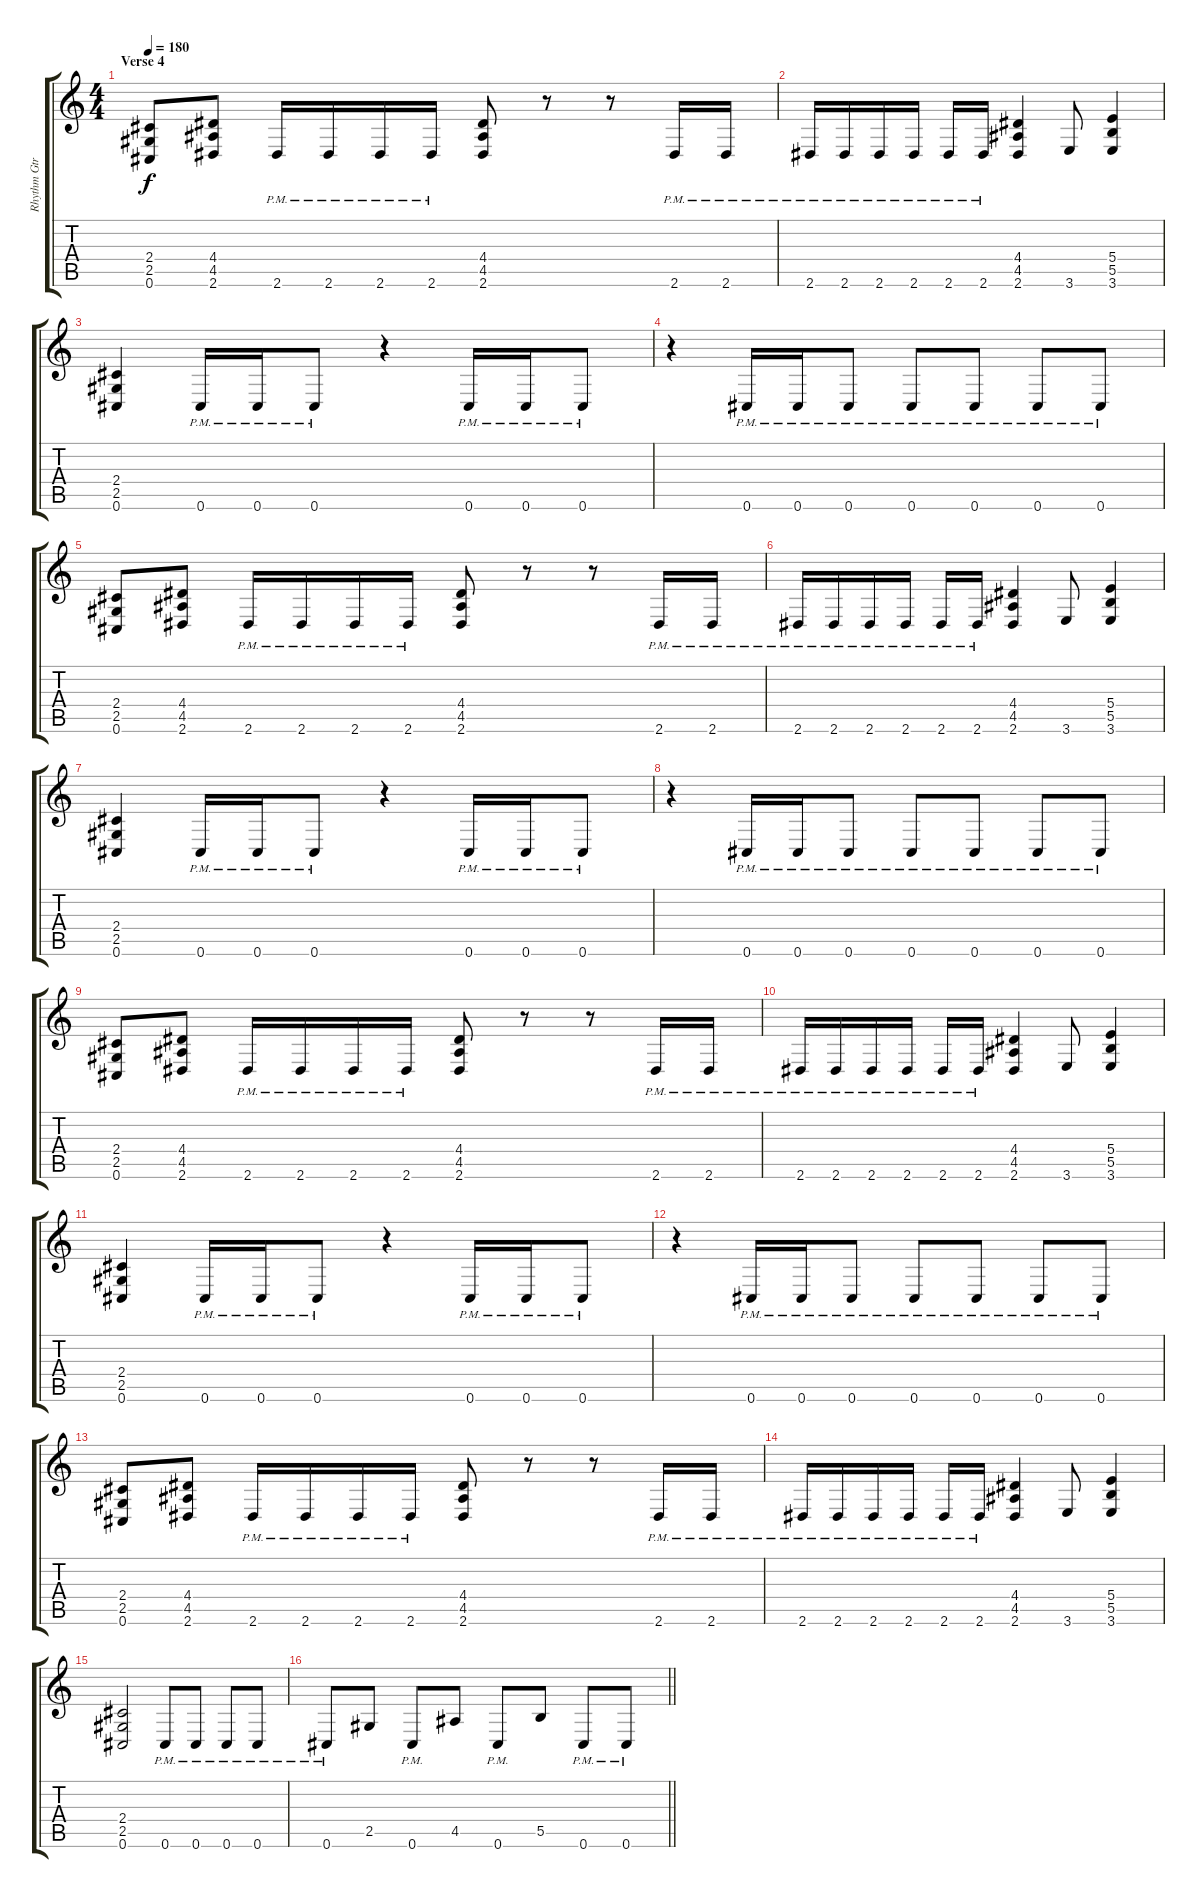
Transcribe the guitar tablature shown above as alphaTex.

\track ("Rhythm Gtr" "Rhythm Gtr") {instrument acousticguitarsteel}
\staff {score tabs}
\tuning (Db4 Ab3 E3 B2 Gb2 Db2) {hide}
\ts (4 4)
\section ("" "Verse 4")
\tempo 180
\clef g2
\ks c
(2.4 2.5 0.6).8{dy f volume 3 instrument overdrivenguitar} (4.4 4.5 2.6).8 2.6{pm}.16 2.6{pm}.16 2.6{pm}.16 2.6{pm}.16 (4.4 4.5 2.6).8 r.8 r.8 2.6{pm}.16 2.6{pm}.16 |
2.6{pm}.16 2.6{pm}.16 2.6{pm}.16 2.6{pm}.16 2.6{pm}.16 2.6{pm}.16 (4.4 4.5 2.6).4 3.6.8 (5.4 5.5 3.6).4 |
(2.4 2.5 0.6).4 0.6{pm}.16 0.6{pm}.16 0.6{pm}.8 r.4 0.6{pm}.16 0.6{pm}.16 0.6{pm}.8 |
r.4 0.6{pm}.16 0.6{pm}.16 0.6{pm}.8 0.6{pm}.8 0.6{pm}.8 0.6{pm}.8 0.6{pm}.8 |
(2.4 2.5 0.6).8 (4.4 4.5 2.6).8 2.6{pm}.16 2.6{pm}.16 2.6{pm}.16 2.6{pm}.16 (4.4 4.5 2.6).8 r.8 r.8 2.6{pm}.16 2.6{pm}.16 |
2.6{pm}.16 2.6{pm}.16 2.6{pm}.16 2.6{pm}.16 2.6{pm}.16 2.6{pm}.16 (4.4 4.5 2.6).4 3.6.8 (5.4 5.5 3.6).4 |
(2.4 2.5 0.6).4 0.6{pm}.16 0.6{pm}.16 0.6{pm}.8 r.4 0.6{pm}.16 0.6{pm}.16 0.6{pm}.8 |
r.4 0.6{pm}.16 0.6{pm}.16 0.6{pm}.8 0.6{pm}.8 0.6{pm}.8 0.6{pm}.8 0.6{pm}.8 |
(2.4 2.5 0.6).8 (4.4 4.5 2.6).8 2.6{pm}.16 2.6{pm}.16 2.6{pm}.16 2.6{pm}.16 (4.4 4.5 2.6).8 r.8 r.8 2.6{pm}.16 2.6{pm}.16 |
2.6{pm}.16 2.6{pm}.16 2.6{pm}.16 2.6{pm}.16 2.6{pm}.16 2.6{pm}.16 (4.4 4.5 2.6).4 3.6.8 (5.4 5.5 3.6).4 |
(2.4 2.5 0.6).4 0.6{pm}.16 0.6{pm}.16 0.6{pm}.8 r.4 0.6{pm}.16 0.6{pm}.16 0.6{pm}.8 |
r.4 0.6{pm}.16 0.6{pm}.16 0.6{pm}.8 0.6{pm}.8 0.6{pm}.8 0.6{pm}.8 0.6{pm}.8 |
(2.4 2.5 0.6).8 (4.4 4.5 2.6).8 2.6{pm}.16 2.6{pm}.16 2.6{pm}.16 2.6{pm}.16 (4.4 4.5 2.6).8 r.8 r.8 2.6{pm}.16 2.6{pm}.16 |
2.6{pm}.16 2.6{pm}.16 2.6{pm}.16 2.6{pm}.16 2.6{pm}.16 2.6{pm}.16 (4.4 4.5 2.6).4 3.6.8 (5.4 5.5 3.6).4 |
(2.4 2.5 0.6).2 0.6{pm}.8 0.6{pm}.8 0.6{pm}.8 0.6{pm}.8 |
\barLineRight lightlight
0.6{pm}.8 2.5.8 0.6{pm}.8 4.5.8 0.6{pm}.8 5.5.8 0.6{pm}.8 0.6{pm}.8
